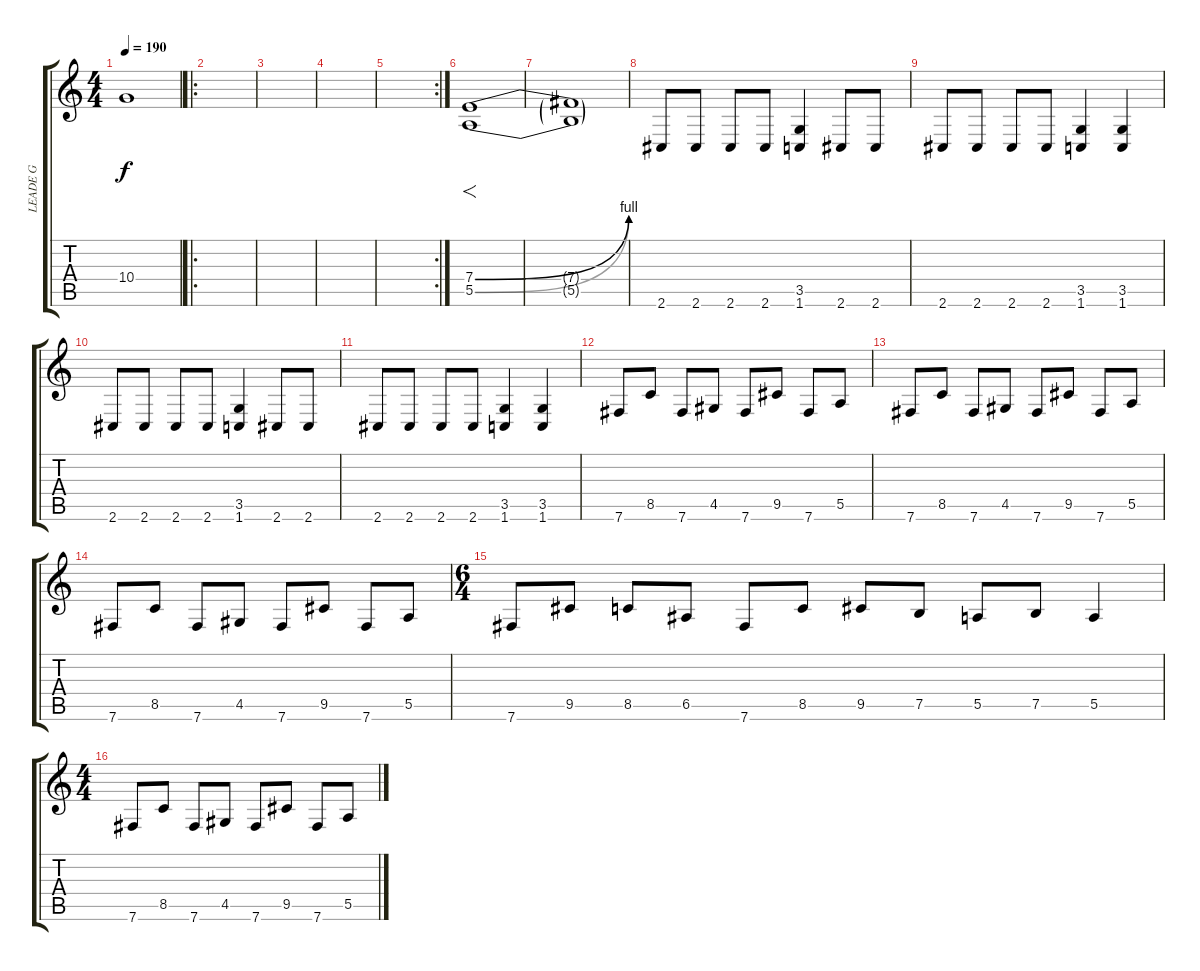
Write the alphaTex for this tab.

\track ("LEADE G" "LEADE G") {instrument distortionguitar}
\staff {score tabs}
\tuning (B3 Gb3 E3 A2 E2 B1) {hide}
\ts (4 4)
\tempo 190
\clef g2
\ks c
10.4{t}.1{dy f} |
\ro
|
|
|
\rc 2
|
(7.4{be (bend 0 0 60 4)} 5.5{be (bend 0 0 60 4)}).1{f} |
(7.4{t} 5.5{t}).1 |
2.6.8 2.6.8 2.6.8 2.6.8 (3.5 1.6).4 2.6.8 2.6.8 |
2.6.8 2.6.8 2.6.8 2.6.8 (3.5 1.6).4 (3.5 1.6).4 |
2.6.8 2.6.8 2.6.8 2.6.8 (3.5 1.6).4 2.6.8 2.6.8 |
2.6.8 2.6.8 2.6.8 2.6.8 (3.5 1.6).4 (3.5 1.6).4 |
7.6.8 8.5.8 7.6.8 4.5.8 7.6.8 9.5.8 7.6.8 5.5.8 |
7.6.8 8.5.8 7.6.8 4.5.8 7.6.8 9.5.8 7.6.8 5.5.8 |
7.6.8 8.5.8 7.6.8 4.5.8 7.6.8 9.5.8 7.6.8 5.5.8 |
\ts (6 4)
7.6.8 9.5.8 8.5.8 6.5.8 7.6.8 8.5.8 9.5.8 7.5.8 5.5.8 7.5.8 5.5.4 |
\ts (4 4)
7.6.8 8.5.8 7.6.8 4.5.8 7.6.8 9.5.8 7.6.8 5.5.8
